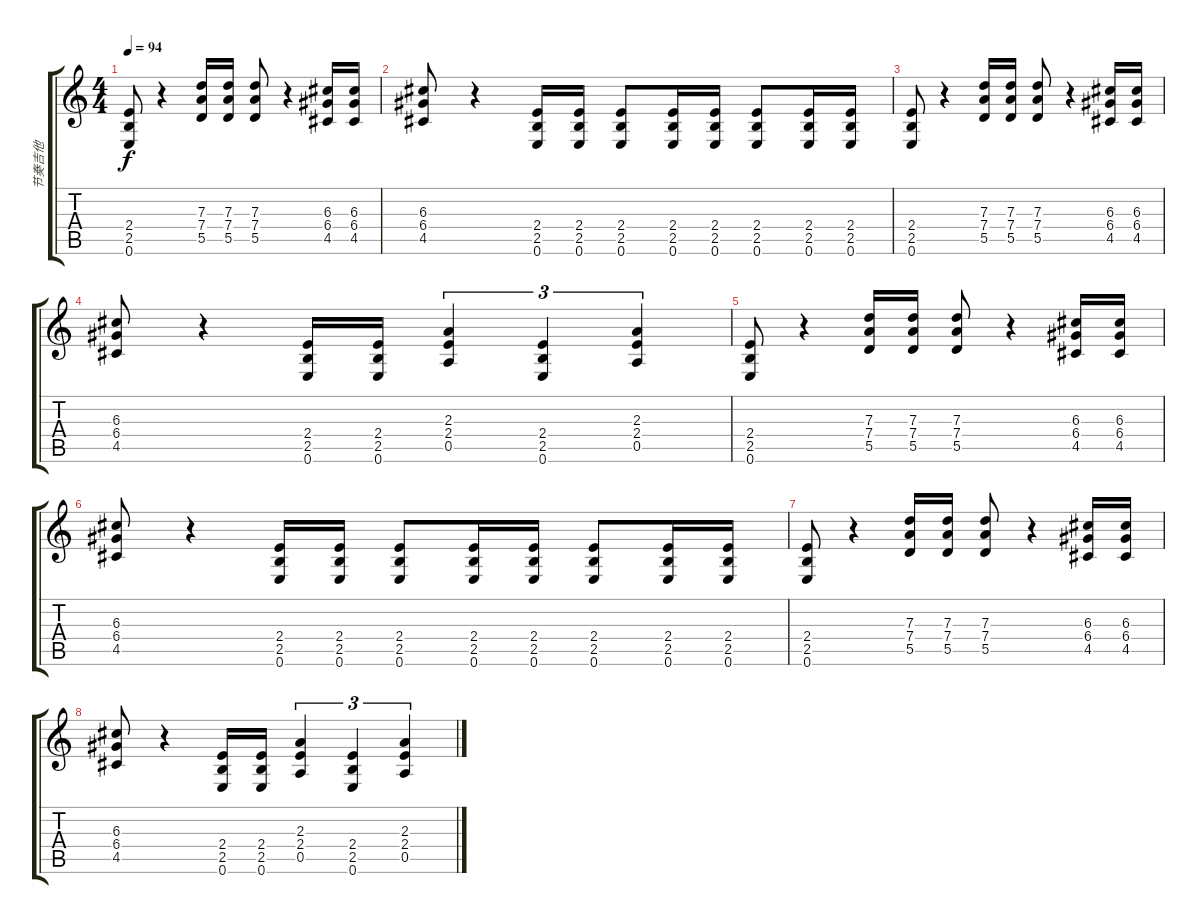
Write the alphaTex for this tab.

\track ("节奏吉他" "节奏吉他") {instrument overdrivenguitar}
\staff {score tabs}
\tuning (E4 B3 G3 D3 A2 E2) {hide}
\ts (4 4)
\tempo 94
\clef g2
\ks c
(2.4 2.5 0.6).8{dy f} r.4 (7.3 7.4 5.5).16 (7.3 7.4 5.5).16 (7.3 7.4 5.5).8 r.4 (6.3 6.4 4.5).16 (6.3 6.4 4.5).16 |
(6.3 6.4 4.5).8 r.4 (2.4 2.5 0.6).16 (2.4 2.5 0.6).16 (2.4 2.5 0.6).8 (2.4 2.5 0.6).16 (2.4 2.5 0.6).16 (2.4 2.5 0.6).8 (2.4 2.5 0.6).16 (2.4 2.5 0.6).16 |
(2.4 2.5 0.6).8 r.4 (7.3 7.4 5.5).16 (7.3 7.4 5.5).16 (7.3 7.4 5.5).8 r.4 (6.3 6.4 4.5).16 (6.3 6.4 4.5).16 |
(6.3 6.4 4.5).8 r.4 (2.4 2.5 0.6).16 (2.4 2.5 0.6).16 (2.3 2.4 0.5).4{tu (3 2)} (2.4 2.5 0.6).4{tu (3 2)} (2.3 2.4 0.5).4{tu (3 2)} |
(2.4 2.5 0.6).8 r.4 (7.3 7.4 5.5).16 (7.3 7.4 5.5).16 (7.3 7.4 5.5).8 r.4 (6.3 6.4 4.5).16 (6.3 6.4 4.5).16 |
(6.3 6.4 4.5).8 r.4 (2.4 2.5 0.6).16 (2.4 2.5 0.6).16 (2.4 2.5 0.6).8 (2.4 2.5 0.6).16 (2.4 2.5 0.6).16 (2.4 2.5 0.6).8 (2.4 2.5 0.6).16 (2.4 2.5 0.6).16 |
(2.4 2.5 0.6).8 r.4 (7.3 7.4 5.5).16 (7.3 7.4 5.5).16 (7.3 7.4 5.5).8 r.4 (6.3 6.4 4.5).16 (6.3 6.4 4.5).16 |
(6.3 6.4 4.5).8 r.4 (2.4 2.5 0.6).16 (2.4 2.5 0.6).16 (2.3 2.4 0.5).4{tu (3 2)} (2.4 2.5 0.6).4{tu (3 2)} (2.3 2.4 0.5).4{tu (3 2)}
